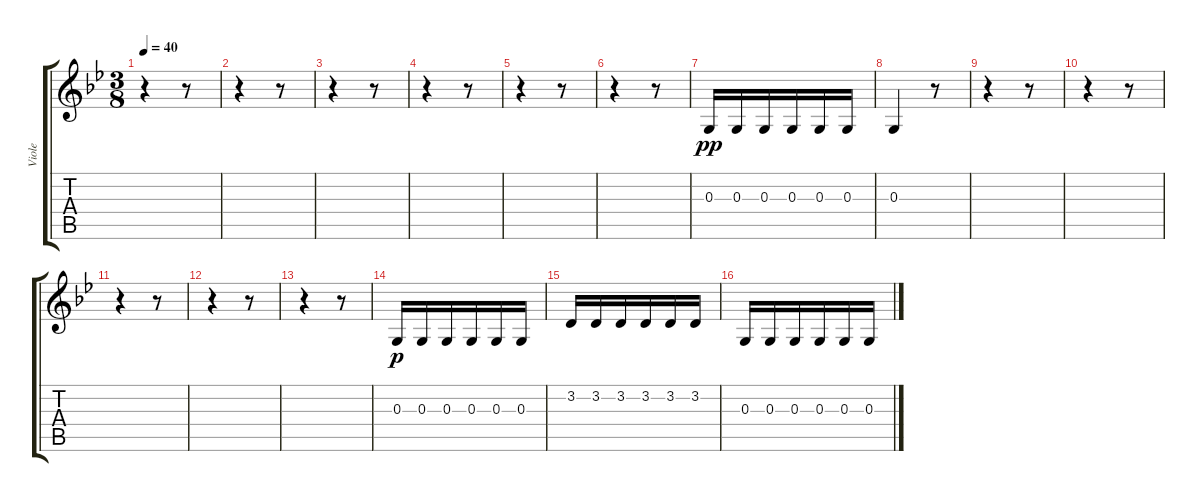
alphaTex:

\track ("Viole" "Viole") {instrument viola}
\staff {score tabs}
\tuning (E4 B3 G3 D3 A2 D2) {hide}
\ts (3 8)
\tempo 40
\clef g2
\ks bb
r.4{dy pp} r.8 |
r.4 r.8 |
r.4 r.8 |
r.4 r.8 |
r.4 r.8 |
r.4 r.8 |
0.3.16 0.3.16 0.3.16 0.3.16 0.3.16 0.3.16 |
0.3.4 r.8 |
r.4 r.8 |
r.4 r.8 |
r.4 r.8 |
r.4 r.8 |
r.4 r.8 |
0.3.16{dy p} 0.3.16 0.3.16 0.3.16 0.3.16 0.3.16 |
3.2.16 3.2.16 3.2.16 3.2.16 3.2.16 3.2.16 |
0.3.16 0.3.16 0.3.16 0.3.16 0.3.16 0.3.16
